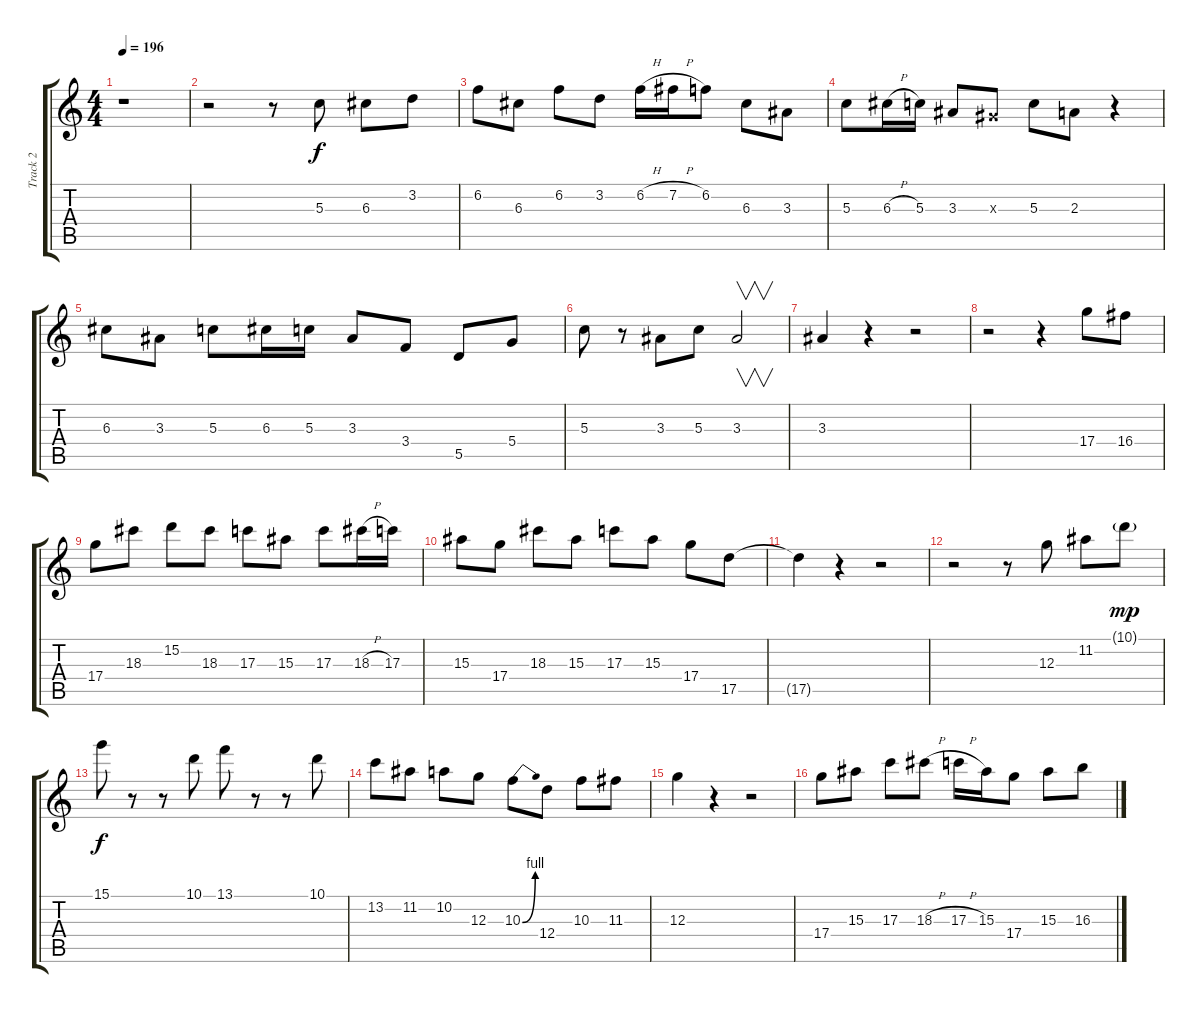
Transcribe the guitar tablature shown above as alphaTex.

\track ("Track 2" "Track 2") {instrument electricguitarclean}
\staff {score tabs}
\tuning (E4 B3 G3 D3 A2 E2) {hide}
\ts (4 4)
\tempo 196
\clef g2
\ks c
r.1{dy f} |
r.2 r.8 5.3.8 6.3.8 3.2.8 |
6.2.8 6.3.8 6.2.8 3.2.8 6.2{h}.16 7.2{h}.16 6.2.8 6.3.8 3.3.8 |
5.3.8 6.3{h}.16 5.3.16 3.3.8 1.3{x}.8 5.3.8 2.3.8 r.4 |
6.3.8 3.3.8 5.3.8 6.3.16 5.3.16 3.3.8 3.4.8 5.5.8 5.4.8 |
5.3.8 r.8 3.3.8 5.3.8 3.3.2{v} |
3.3.4 r.4 r.2 |
r.2 r.4 17.4.8 16.4.8 |
17.4.8 18.3.8 15.2.8 18.3.8 17.3.8 15.3.8 17.3.8 18.3{h}.16 17.3.16 |
15.3.8 17.4.8 18.3.8 15.3.8 17.3.8 15.3.8 17.4.8 17.5.8 |
17.5{t}.4 r.4 r.2 |
r.2 r.8 12.3.8 11.2.8 10.1{g}.8{dy mp} |
15.1.8{dy f} r.8 r.8 10.1.8 13.1.8 r.8 r.8 10.1.8 |
13.2.8 11.2.8 10.2.8 12.3.8 10.3{be (bend 0 0 60 4)}.8 12.4.8 10.3.8 11.3.8 |
12.3.4 r.4 r.2 |
17.4.8 15.3.8 17.3.8 18.3{h}.8 17.3{h}.16 15.3.16 17.4.8 15.3.8 16.3.8
